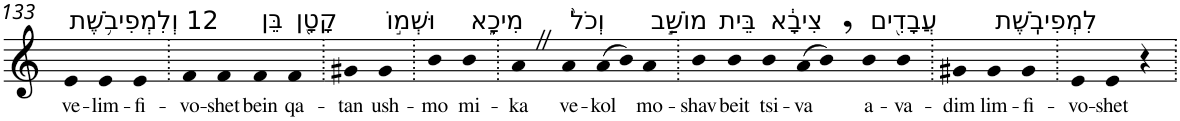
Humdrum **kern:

**kern	**text
*part1	*part1
*staff1	*staff1
*I"Piano	*
*I'Pno	*
!!LO:PB:g=z
*clefG2	*
*k[]	*
=133	=133
!LO:TX:a:t=12 וְלִמְפִיבֹ֥שֶׁת	!
!	!LO:LY:b
4e	ve-
!	!LO:LY:b
4e	-lim-
!	!LO:LY:b
4e	-fi-
=134.	=134.
!	!LO:LY:b
4f	-vo-
!	!LO:LY:b
4f	-shet
!LO:TX:a:t=בֵּן	!
!	!LO:LY:b
4f	bein
!LO:TX:a:t=קָטָ֖ן	!
!	!LO:LY:b
4f	qa-
=135.	=135.
!	!LO:LY:b
4g#X	-tan
!LO:TX:a:t=וּשְׁמ֣וֹ	!
!	!LO:LY:b
4g#	ush-
=136.	=136.
!	!LO:LY:b
4b	-mo
!LO:TX:a:t=מִיכָ֑א	!
!	!LO:LY:b
4b	mi-
=137.	=137.
!	!LO:LY:b
4aZ	-ka
!LO:TX:a:t=וְכֹל֙	!
!	!LO:LY:b
4a	ve-
!	!LO:LY:b
(>8a	-kol
8b)	.
!LO:TX:a:t=מוֹשַׁ֣ב	!
!	!LO:LY:b
4a	mo-
=138.	=138.
!	!LO:LY:b
4b	-shav
!LO:TX:a:t=בֵּית	!
!	!LO:LY:b
4b	beit
!LO:TX:a:t=צִיבָ֔א	!
!	!LO:LY:b
4b	tsi-
!	!LO:LY:b
(>8a	-va
8b,)	.
!LO:TX:a:t=עֲבָדִ֖ים	!
!	!LO:LY:b
4b	a-
!	!LO:LY:b
4b	-va-
=139.	=139.
!	!LO:LY:b
4g#X	-dim
!LO:TX:a:t=לִמְפִיבֹֽשֶׁת	!
!	!LO:LY:b
4g#	lim-
!	!LO:LY:b
4g#	-fi-
=140.	=140.
!	!LO:LY:b
4e	-vo-
!	!LO:LY:b
4e	-shet
4r	.
=.	=.
*-	*-
